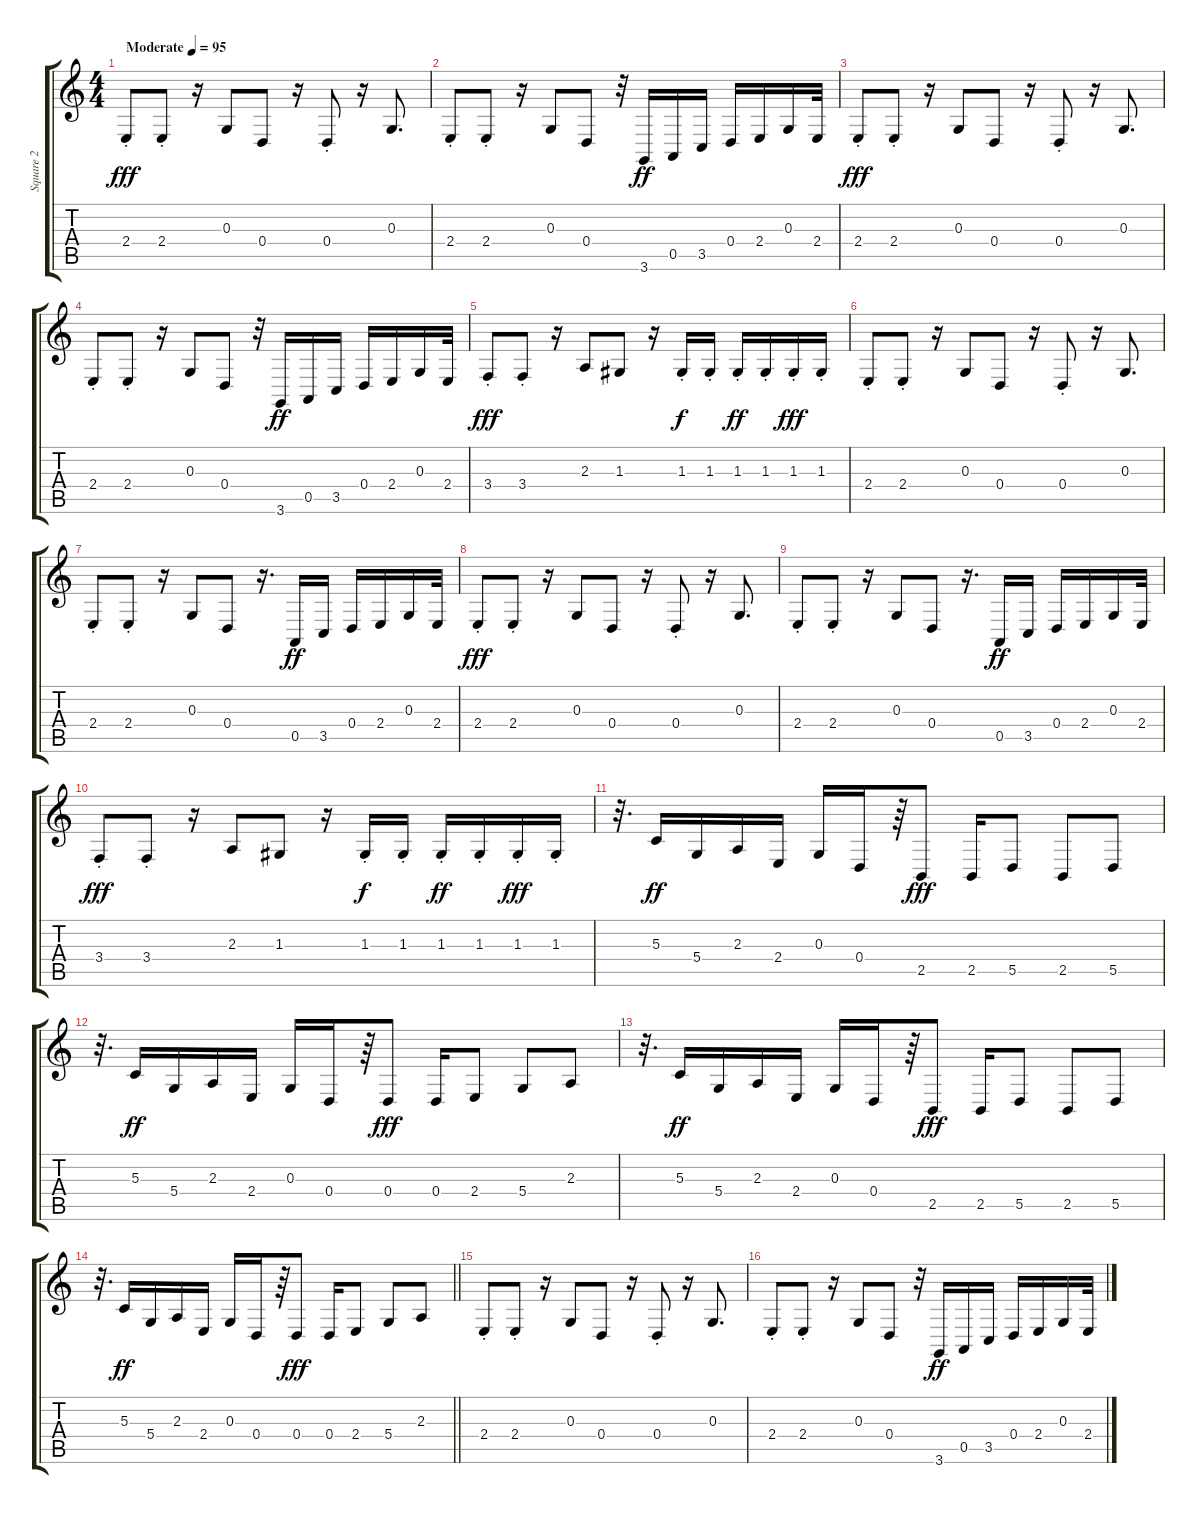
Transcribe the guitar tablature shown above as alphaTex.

\track ("Square 2" "Square 2") {instrument lead1square}
\staff {score tabs}
\tuning (E4 B3 G3 D3 A2 E2) {hide}
\ts (4 4)
\tempo (95 "Moderate")
\clef g2
\ks c
2.4{st}.8{dy fff instrument lead1square} 2.4{st}.8 r.16 0.3.8 0.4.8 r.16 0.4{st}.8 r.16 0.3.8{d} |
2.4{st}.8 2.4{st}.8 r.16 0.3.8 0.4.8 r.32 3.6.16{dy ff} 0.5.16 3.5.16 0.4.16 2.4.16 0.3.16 2.4.32 |
2.4{st}.8{dy fff} 2.4{st}.8 r.16 0.3.8 0.4.8 r.16 0.4{st}.8 r.16 0.3.8{d} |
2.4{st}.8 2.4{st}.8 r.16 0.3.8 0.4.8 r.32 3.6.16{dy ff} 0.5.16 3.5.16 0.4.16 2.4.16 0.3.16 2.4.32 |
3.4{st}.8{dy fff} 3.4{st}.8 r.16 2.3.8 1.3.8 r.16 1.3{st}.16{dy f} 1.3{st}.16 1.3{st}.16{dy ff} 1.3{st}.16 1.3{st}.16{dy fff} 1.3{st}.16 |
2.4{st}.8 2.4{st}.8 r.16 0.3.8 0.4.8 r.16 0.4{st}.8 r.16 0.3.8{d} |
2.4{st}.8 2.4{st}.8 r.16 0.3.8 0.4.8 r.16{d} 0.5.16{dy ff} 3.5.16 0.4.16 2.4.16 0.3.16 2.4.32 |
2.4{st}.8{dy fff} 2.4{st}.8 r.16 0.3.8 0.4.8 r.16 0.4{st}.8 r.16 0.3.8{d} |
2.4{st}.8 2.4{st}.8 r.16 0.3.8 0.4.8 r.16{d} 0.5.16{dy ff} 3.5.16 0.4.16 2.4.16 0.3.16 2.4.32 |
3.4{st}.8{dy fff} 3.4{st}.8 r.16 2.3.8 1.3.8 r.16 1.3{st}.16{dy f} 1.3{st}.16 1.3{st}.16{dy ff} 1.3{st}.16 1.3{st}.16{dy fff} 1.3{st}.16 |
r.32{d} 5.3.16{dy ff} 5.4.16 2.3.16 2.4.16 0.3.16 0.4.16 r.64 2.5.8{dy fff} 2.5.16 5.5.8 2.5.8 5.5.8 |
r.32{d} 5.3.16{dy ff} 5.4.16 2.3.16 2.4.16 0.3.16 0.4.16 r.64 0.4.8{dy fff} 0.4.16 2.4.8 5.4.8 2.3.8 |
r.32{d} 5.3.16{dy ff} 5.4.16 2.3.16 2.4.16 0.3.16 0.4.16 r.64 2.5.8{dy fff} 2.5.16 5.5.8 2.5.8 5.5.8 |
\barLineRight lightlight
r.32{d} 5.3.16{dy ff} 5.4.16 2.3.16 2.4.16 0.3.16 0.4.16 r.64 0.4.8{dy fff} 0.4.16 2.4.8 5.4.8 2.3.8 |
2.4{st}.8 2.4{st}.8 r.16 0.3.8 0.4.8 r.16 0.4{st}.8 r.16 0.3.8{d} |
2.4{st}.8 2.4{st}.8 r.16 0.3.8 0.4.8 r.32 3.6.16{dy ff} 0.5.16 3.5.16 0.4.16 2.4.16 0.3.16 2.4.32
